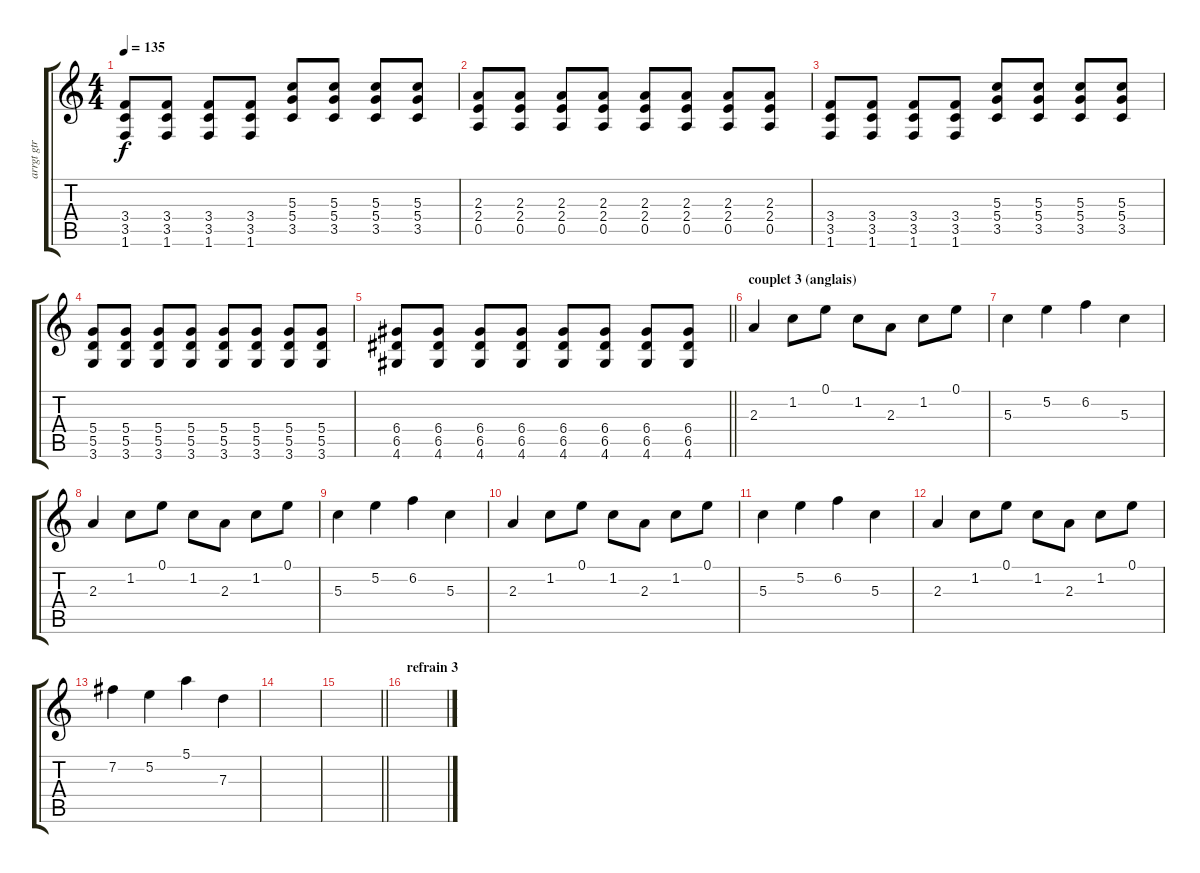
\track ("arrgt gtr élect" "arrgt gtr ") {instrument overdrivenguitar}
\staff {score tabs}
\tuning (E4 B3 G3 D3 A2 E2) {hide}
\ts (4 4)
\tempo 135
\clef g2
\ks c
(3.4 3.5 1.6).8{dy f} (3.4 3.5 1.6).8 (3.4 3.5 1.6).8 (3.4 3.5 1.6).8 (5.3 5.4 3.5).8 (5.3 5.4 3.5).8 (5.3 5.4 3.5).8 (5.3 5.4 3.5).8 |
(2.3 2.4 0.5).8 (2.3 2.4 0.5).8 (2.3 2.4 0.5).8 (2.3 2.4 0.5).8 (2.3 2.4 0.5).8 (2.3 2.4 0.5).8 (2.3 2.4 0.5).8 (2.3 2.4 0.5).8 |
(3.4 3.5 1.6).8 (3.4 3.5 1.6).8 (3.4 3.5 1.6).8 (3.4 3.5 1.6).8 (5.3 5.4 3.5).8 (5.3 5.4 3.5).8 (5.3 5.4 3.5).8 (5.3 5.4 3.5).8 |
(5.4 5.5 3.6).8 (5.4 5.5 3.6).8 (5.4 5.5 3.6).8 (5.4 5.5 3.6).8 (5.4 5.5 3.6).8 (5.4 5.5 3.6).8 (5.4 5.5 3.6).8 (5.4 5.5 3.6).8 |
\barLineRight lightlight
(6.4 6.5 4.6).8 (6.4 6.5 4.6).8 (6.4 6.5 4.6).8 (6.4 6.5 4.6).8 (6.4 6.5 4.6).8 (6.4 6.5 4.6).8 (6.4 6.5 4.6).8 (6.4 6.5 4.6).8 |
\section ("" "couplet 3 (anglais)")
2.3.4 1.2.8 0.1.8 1.2.8 2.3.8 1.2.8 0.1.8 |
5.3.4 5.2.4 6.2.4 5.3.4 |
2.3.4 1.2.8 0.1.8 1.2.8 2.3.8 1.2.8 0.1.8 |
5.3.4 5.2.4 6.2.4 5.3.4 |
2.3.4 1.2.8 0.1.8 1.2.8 2.3.8 1.2.8 0.1.8 |
5.3.4 5.2.4 6.2.4 5.3.4 |
2.3.4 1.2.8 0.1.8 1.2.8 2.3.8 1.2.8 0.1.8 |
7.2.4 5.2.4 5.1.4 7.3.4 |
|
\barLineRight lightlight
|
\section ("" "refrain 3")
